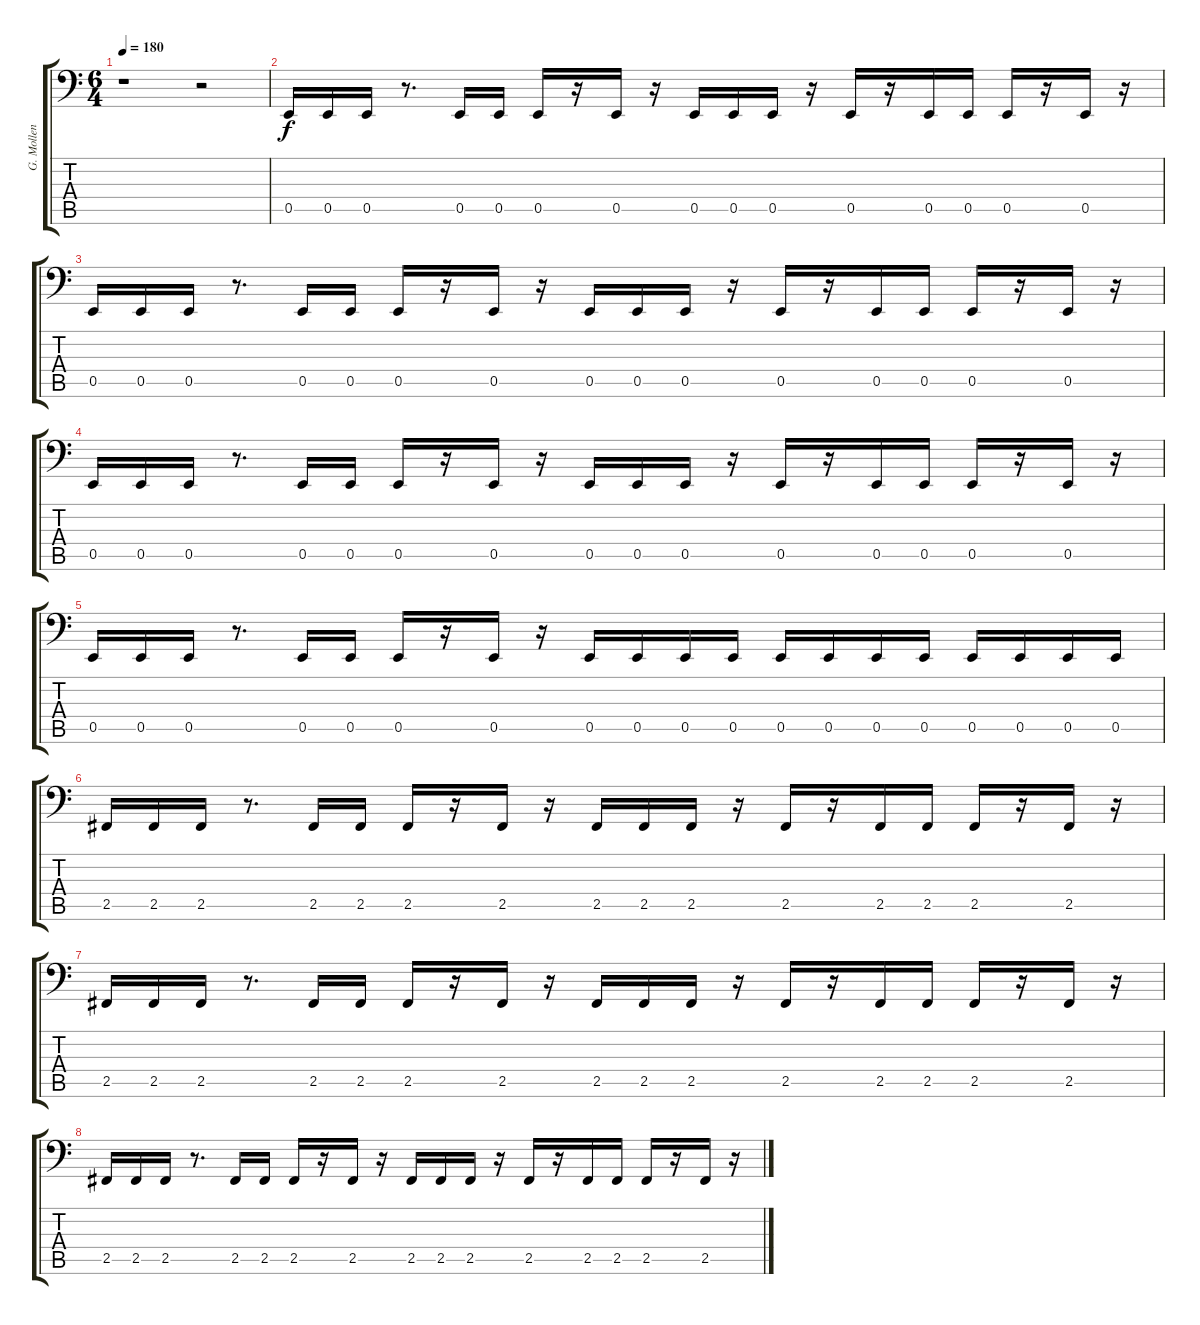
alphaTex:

\track ("G. Mollen - Bass" "G. Mollen ") {instrument electricbassfinger}
\staff {score tabs}
\tuning (C3 G2 D2 A1 E1 B0) {hide}
\ts (6 4)
\tempo 180
\clef f4
\ks c
r.1{dy ff} r.2 |
0.5.16{dy f} 0.5.16 0.5.16 r.8{d} 0.5.16 0.5.16 0.5.16 r.16 0.5.16 r.16 0.5.16 0.5.16 0.5.16 r.16 0.5.16 r.16 0.5.16 0.5.16 0.5.16 r.16 0.5.16 r.16 |
0.5.16 0.5.16 0.5.16 r.8{d} 0.5.16 0.5.16 0.5.16 r.16 0.5.16 r.16 0.5.16 0.5.16 0.5.16 r.16 0.5.16 r.16 0.5.16 0.5.16 0.5.16 r.16 0.5.16 r.16 |
0.5.16 0.5.16 0.5.16 r.8{d} 0.5.16 0.5.16 0.5.16 r.16 0.5.16 r.16 0.5.16 0.5.16 0.5.16 r.16 0.5.16 r.16 0.5.16 0.5.16 0.5.16 r.16 0.5.16 r.16 |
0.5.16 0.5.16 0.5.16 r.8{d} 0.5.16 0.5.16 0.5.16 r.16 0.5.16 r.16 0.5.16 0.5.16 0.5.16 0.5.16 0.5.16 0.5.16 0.5.16 0.5.16 0.5.16 0.5.16 0.5.16 0.5.16 |
2.5.16 2.5.16 2.5.16 r.8{d} 2.5.16 2.5.16 2.5.16 r.16 2.5.16 r.16 2.5.16 2.5.16 2.5.16 r.16 2.5.16 r.16 2.5.16 2.5.16 2.5.16 r.16 2.5.16 r.16 |
2.5.16 2.5.16 2.5.16 r.8{d} 2.5.16 2.5.16 2.5.16 r.16 2.5.16 r.16 2.5.16 2.5.16 2.5.16 r.16 2.5.16 r.16 2.5.16 2.5.16 2.5.16 r.16 2.5.16 r.16 |
2.5.16 2.5.16 2.5.16 r.8{d} 2.5.16 2.5.16 2.5.16 r.16 2.5.16 r.16 2.5.16 2.5.16 2.5.16 r.16 2.5.16 r.16 2.5.16 2.5.16 2.5.16 r.16 2.5.16 r.16
